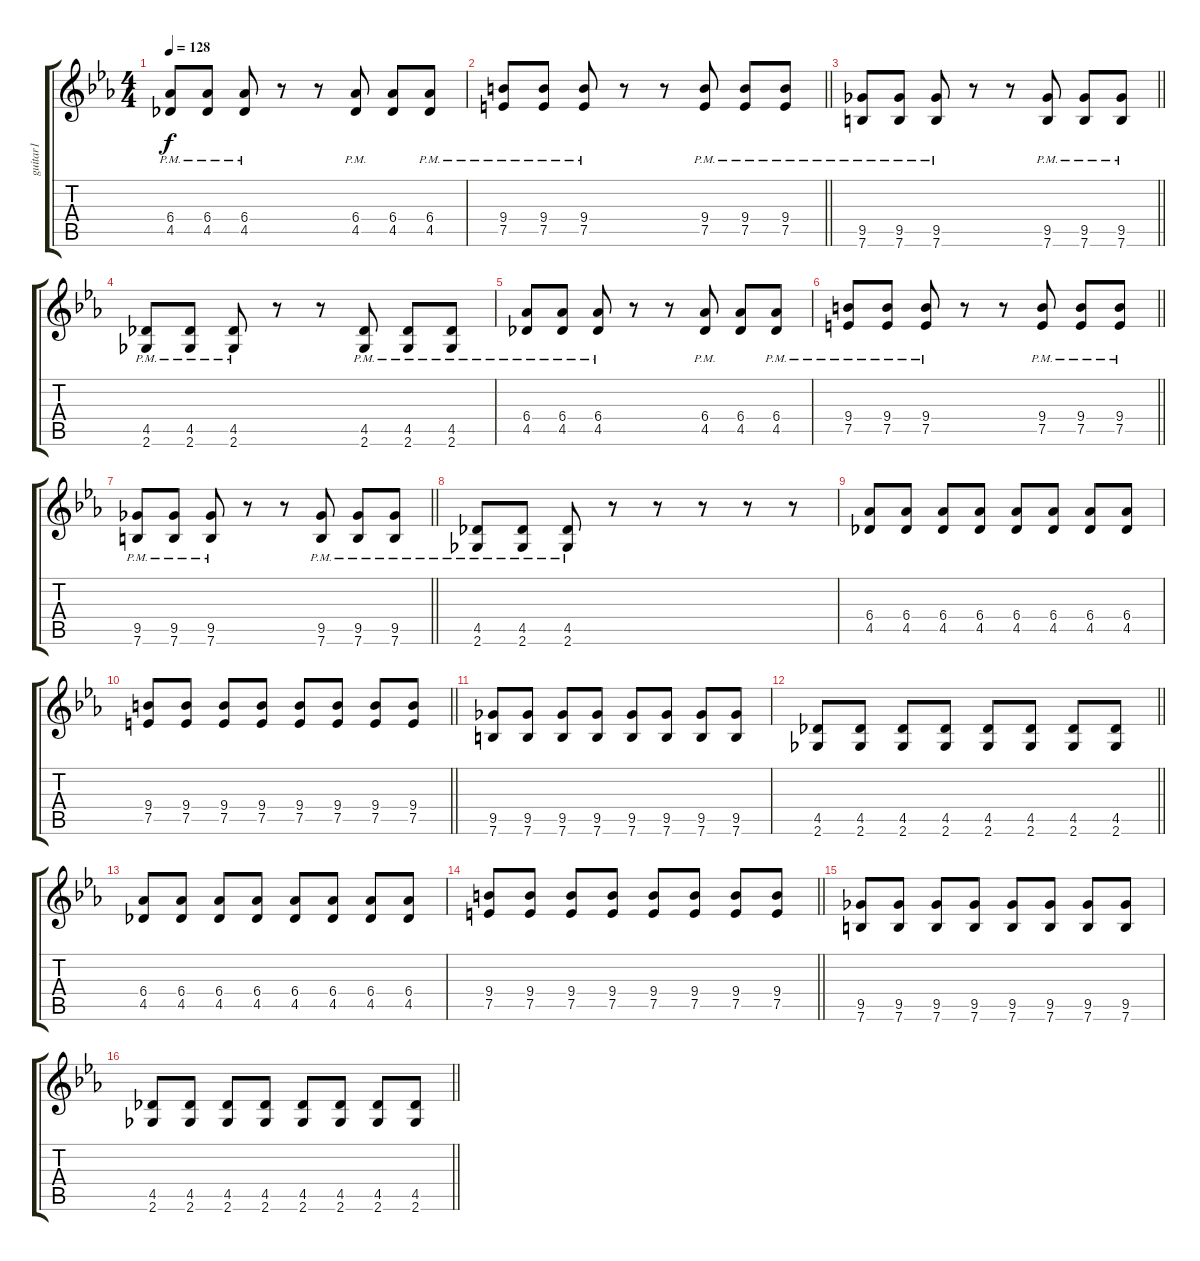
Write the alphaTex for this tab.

\track ("guitar1" "guitar1") {instrument overdrivenguitar}
\staff {score tabs}
\tuning (E4 B3 G3 D3 A2 E2) {hide}
\ts (4 4)
\tempo 128
\clef g2
\ks eb
(6.4{pm} 4.5{pm}).8{dy f} (6.4{pm} 4.5{pm}).8 (6.4{pm} 4.5{pm}).8 r.8 r.8 (6.4{pm} 4.5{pm}).8 (6.4 4.5).8 (6.4{pm} 4.5{pm}).8 |
\barLineRight lightlight
(9.4{pm} 7.5{pm}).8 (9.4{pm} 7.5{pm}).8 (9.4{pm} 7.5{pm}).8 r.8 r.8 (9.4{pm} 7.5{pm}).8 (9.4{pm} 7.5{pm}).8 (9.4{pm} 7.5{pm}).8 |
\barLineRight lightlight
(9.5{pm} 7.6{pm}).8 (9.5{pm} 7.6{pm}).8 (9.5{pm} 7.6{pm}).8 r.8 r.8 (9.5{pm} 7.6{pm}).8 (9.5{pm} 7.6{pm}).8 (9.5{pm} 7.6{pm}).8 |
(4.5{pm} 2.6{pm}).8 (4.5{pm} 2.6{pm}).8 (4.5{pm} 2.6{pm}).8 r.8 r.8 (4.5{pm} 2.6{pm}).8 (4.5{pm} 2.6{pm}).8 (4.5{pm} 2.6{pm}).8 |
(6.4{pm} 4.5{pm}).8 (6.4{pm} 4.5{pm}).8 (6.4{pm} 4.5{pm}).8 r.8 r.8 (6.4{pm} 4.5{pm}).8 (6.4 4.5).8 (6.4{pm} 4.5{pm}).8 |
\barLineRight lightlight
(9.4{pm} 7.5{pm}).8 (9.4{pm} 7.5{pm}).8 (9.4{pm} 7.5{pm}).8 r.8 r.8 (9.4{pm} 7.5{pm}).8 (9.4{pm} 7.5{pm}).8 (9.4{pm} 7.5{pm}).8 |
\barLineRight lightlight
(9.5{pm} 7.6{pm}).8 (9.5{pm} 7.6{pm}).8 (9.5{pm} 7.6{pm}).8 r.8 r.8 (9.5{pm} 7.6{pm}).8 (9.5{pm} 7.6{pm}).8 (9.5{pm} 7.6{pm}).8 |
(4.5{pm} 2.6{pm}).8 (4.5{pm} 2.6{pm}).8 (4.5{pm} 2.6{pm}).8 r.8 r.8 r.8 r.8 r.8 |
(6.4 4.5).8 (6.4 4.5).8 (6.4 4.5).8 (6.4 4.5).8 (6.4 4.5).8 (6.4 4.5).8 (6.4 4.5).8 (6.4 4.5).8 |
\barLineRight lightlight
(9.4 7.5).8 (9.4 7.5).8 (9.4 7.5).8 (9.4 7.5).8 (9.4 7.5).8 (9.4 7.5).8 (9.4 7.5).8 (9.4 7.5).8 |
(9.5 7.6).8 (9.5 7.6).8 (9.5 7.6).8 (9.5 7.6).8 (9.5 7.6).8 (9.5 7.6).8 (9.5 7.6).8 (9.5 7.6).8 |
\barLineRight lightlight
(4.5 2.6).8 (4.5 2.6).8 (4.5 2.6).8 (4.5 2.6).8 (4.5 2.6).8 (4.5 2.6).8 (4.5 2.6).8 (4.5 2.6).8 |
(6.4 4.5).8 (6.4 4.5).8 (6.4 4.5).8 (6.4 4.5).8 (6.4 4.5).8 (6.4 4.5).8 (6.4 4.5).8 (6.4 4.5).8 |
\barLineRight lightlight
(9.4 7.5).8 (9.4 7.5).8 (9.4 7.5).8 (9.4 7.5).8 (9.4 7.5).8 (9.4 7.5).8 (9.4 7.5).8 (9.4 7.5).8 |
(9.5 7.6).8 (9.5 7.6).8 (9.5 7.6).8 (9.5 7.6).8 (9.5 7.6).8 (9.5 7.6).8 (9.5 7.6).8 (9.5 7.6).8 |
\barLineRight lightlight
(4.5 2.6).8 (4.5 2.6).8 (4.5 2.6).8 (4.5 2.6).8 (4.5 2.6).8 (4.5 2.6).8 (4.5 2.6).8 (4.5 2.6).8
